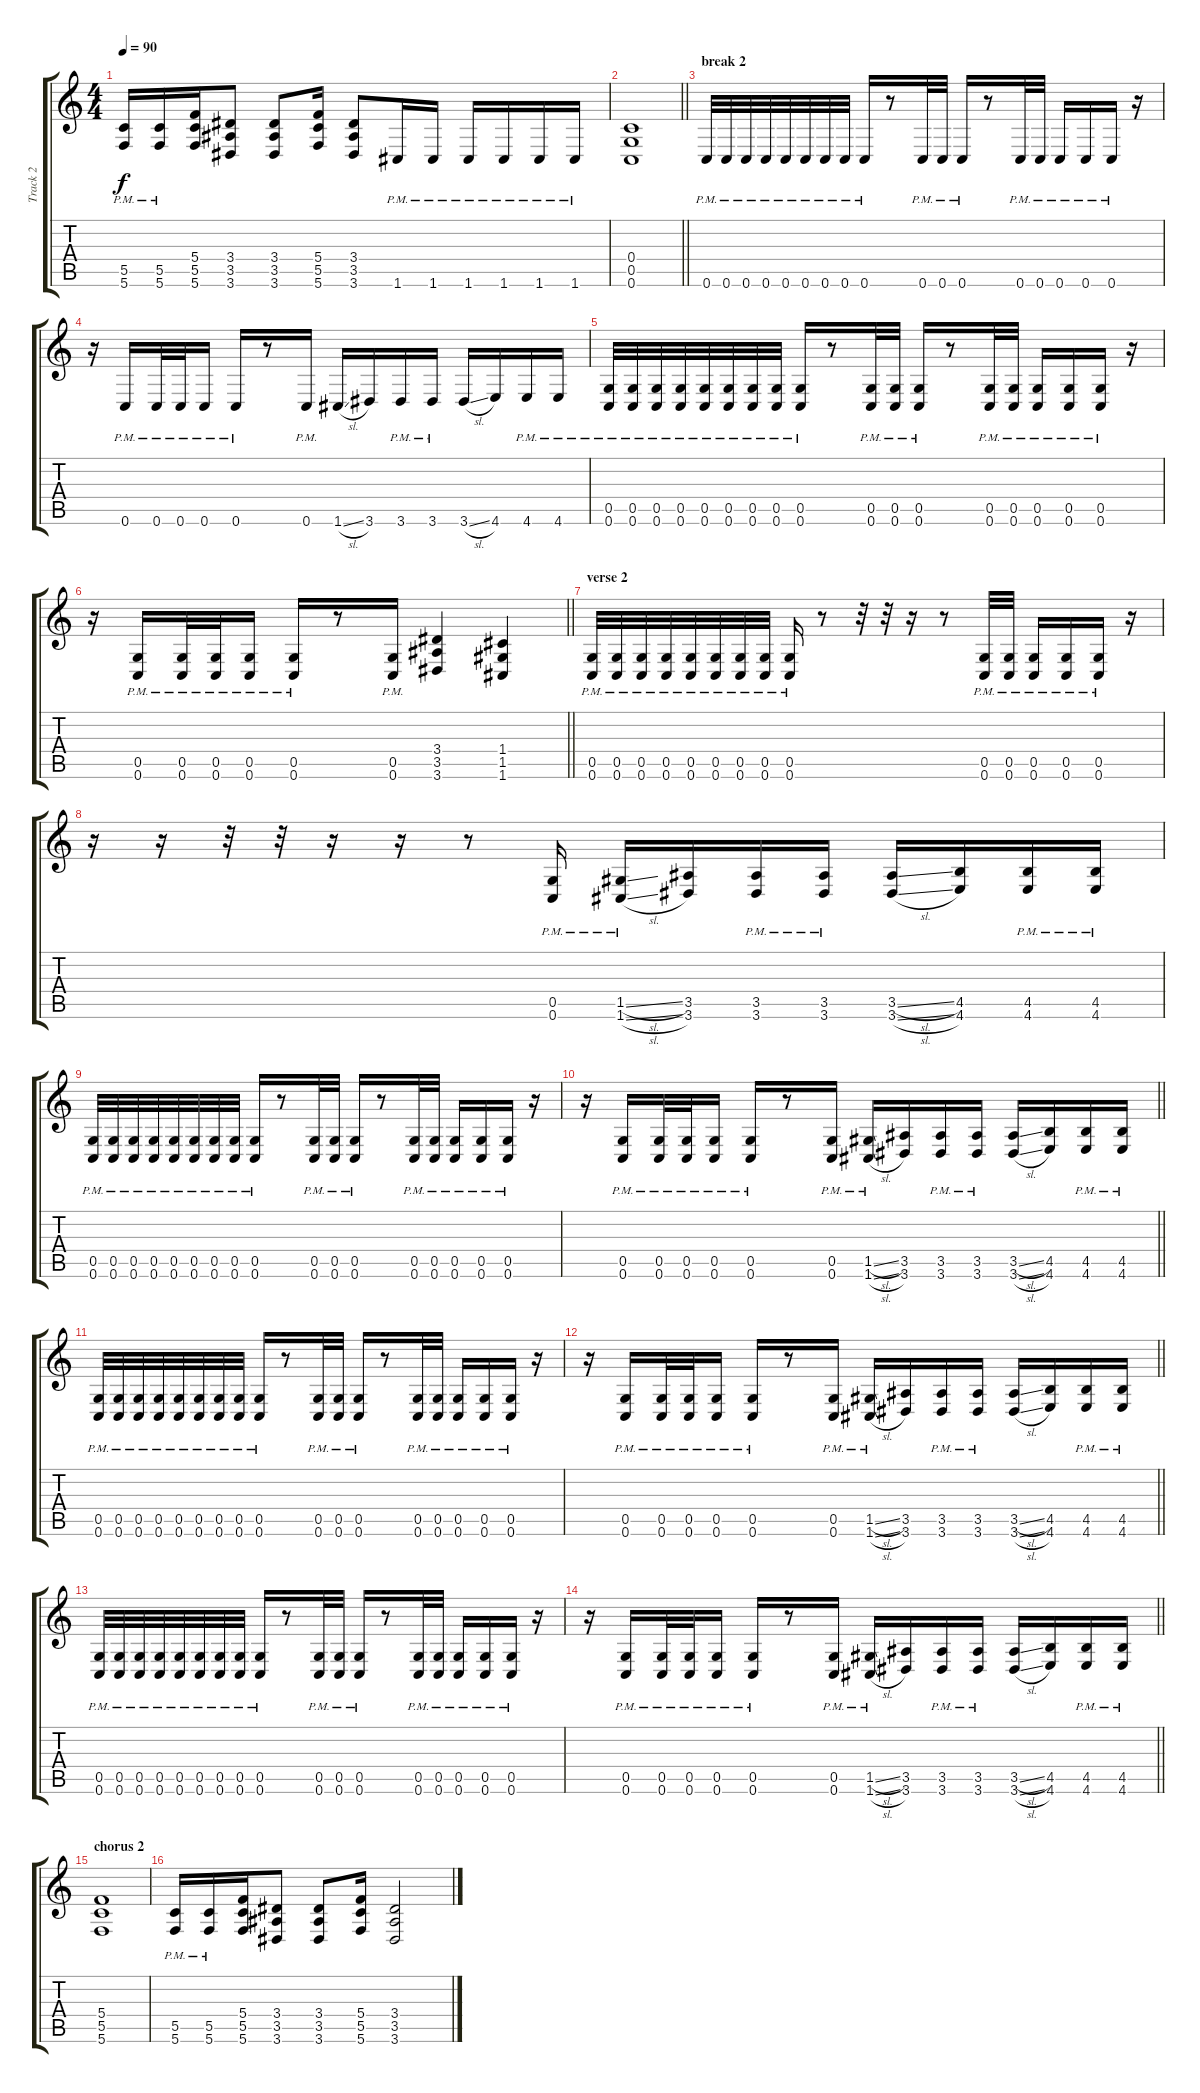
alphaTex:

\track ("Track 2" "Track 2") {instrument distortionguitar}
\staff {score tabs}
\tuning (D4 A3 F3 C3 G2 C2) {hide}
\ts (4 4)
\tempo 90
\clef g2
\ks c
(5.5{pm} 5.6{pm}).16{dy f} (5.5{pm} 5.6{pm}).16 (5.4 5.5 5.6).16 (3.4 3.5 3.6).8 (3.4 3.5 3.6).8 (5.4 5.5 5.6).16 (3.4 3.5 3.6).8 1.6{pm}.16 1.6{pm}.16 1.6{pm}.16 1.6{pm}.16 1.6{pm}.16 1.6{pm}.16 |
\barLineRight lightlight
(0.4 0.5 0.6).1 |
\section ("" "break 2")
0.6{pm}.32 0.6{pm}.32 0.6{pm}.32 0.6{pm}.32 0.6{pm}.32 0.6{pm}.32 0.6{pm}.32 0.6{pm}.32 0.6{pm}.16 r.8 0.6{pm}.32 0.6{pm}.32 0.6{pm}.16 r.8 0.6{pm}.32 0.6{pm}.32 0.6{pm}.16 0.6{pm}.16 0.6{pm}.16 r.16 |
r.16 0.6{pm}.16 0.6{pm}.32 0.6{pm}.32 0.6{pm}.16 0.6{pm}.16 r.8 0.6{pm}.16 1.6{sl}.16 3.6.16 3.6{pm}.16 3.6{pm}.16 3.6{sl}.16 4.6.16 4.6{pm}.16 4.6{pm}.16 |
(0.5{pm} 0.6{pm}).32 (0.5{pm} 0.6{pm}).32 (0.5{pm} 0.6{pm}).32 (0.5{pm} 0.6{pm}).32 (0.5{pm} 0.6{pm}).32 (0.5{pm} 0.6{pm}).32 (0.5{pm} 0.6{pm}).32 (0.5{pm} 0.6{pm}).32 (0.5{pm} 0.6{pm}).16 r.8 (0.5{pm} 0.6{pm}).32 (0.5{pm} 0.6{pm}).32 (0.5{pm} 0.6{pm}).16 r.8 (0.5{pm} 0.6{pm}).32 (0.5{pm} 0.6{pm}).32 (0.5{pm} 0.6{pm}).16 (0.5{pm} 0.6{pm}).16 (0.5{pm} 0.6{pm}).16 r.16 |
\barLineRight lightlight
r.16 (0.5{pm} 0.6{pm}).16 (0.5{pm} 0.6{pm}).32 (0.5{pm} 0.6{pm}).32 (0.5{pm} 0.6{pm}).16 (0.5{pm} 0.6{pm}).16 r.8 (0.5{pm} 0.6{pm}).16 (3.4 3.5 3.6).4 (1.4 1.5 1.6).4 |
\section ("" "verse 2")
(0.5{pm} 0.6{pm}).32 (0.5{pm} 0.6{pm}).32 (0.5{pm} 0.6{pm}).32 (0.5{pm} 0.6{pm}).32 (0.5{pm} 0.6{pm}).32 (0.5{pm} 0.6{pm}).32 (0.5{pm} 0.6{pm}).32 (0.5{pm} 0.6{pm}).32 (0.5{pm} 0.6{pm}).16 r.8 r.32 r.32 r.16 r.8 (0.5{pm} 0.6{pm}).32 (0.5{pm} 0.6{pm}).32 (0.5{pm} 0.6{pm}).16 (0.5{pm} 0.6{pm}).16 (0.5{pm} 0.6{pm}).16 r.16 |
r.16 r.16 r.32 r.32 r.16 r.16 r.8 (0.5{pm} 0.6{pm}).16 (1.5{sl pm} 1.6{sl}).16 (3.5 3.6).16 (3.5{pm} 3.6{pm}).16 (3.5{pm} 3.6{pm}).16 (3.5{sl} 3.6{sl}).16 (4.5 4.6).16 (4.5{pm} 4.6{pm}).16 (4.5{pm} 4.6{pm}).16 |
(0.5{pm} 0.6{pm}).32 (0.5{pm} 0.6{pm}).32 (0.5{pm} 0.6{pm}).32 (0.5{pm} 0.6{pm}).32 (0.5{pm} 0.6{pm}).32 (0.5{pm} 0.6{pm}).32 (0.5{pm} 0.6{pm}).32 (0.5{pm} 0.6{pm}).32 (0.5{pm} 0.6{pm}).16 r.8 (0.5{pm} 0.6{pm}).32 (0.5{pm} 0.6{pm}).32 (0.5{pm} 0.6{pm}).16 r.8 (0.5{pm} 0.6{pm}).32 (0.5{pm} 0.6{pm}).32 (0.5{pm} 0.6{pm}).16 (0.5{pm} 0.6{pm}).16 (0.5{pm} 0.6{pm}).16 r.16 |
\barLineRight lightlight
r.16 (0.5{pm} 0.6{pm}).16 (0.5{pm} 0.6{pm}).32 (0.5{pm} 0.6{pm}).32 (0.5{pm} 0.6{pm}).16 (0.5{pm} 0.6{pm}).16 r.8 (0.5{pm} 0.6{pm}).16 (1.5{sl pm} 1.6{sl}).16 (3.5 3.6).16 (3.5{pm} 3.6{pm}).16 (3.5{pm} 3.6{pm}).16 (3.5{sl} 3.6{sl}).16 (4.5 4.6).16 (4.5{pm} 4.6{pm}).16 (4.5{pm} 4.6{pm}).16 |
(0.5{pm} 0.6{pm}).32 (0.5{pm} 0.6{pm}).32 (0.5{pm} 0.6{pm}).32 (0.5{pm} 0.6{pm}).32 (0.5{pm} 0.6{pm}).32 (0.5{pm} 0.6{pm}).32 (0.5{pm} 0.6{pm}).32 (0.5{pm} 0.6{pm}).32 (0.5{pm} 0.6{pm}).16 r.8 (0.5{pm} 0.6{pm}).32 (0.5{pm} 0.6{pm}).32 (0.5{pm} 0.6{pm}).16 r.8 (0.5{pm} 0.6{pm}).32 (0.5{pm} 0.6{pm}).32 (0.5{pm} 0.6{pm}).16 (0.5{pm} 0.6{pm}).16 (0.5{pm} 0.6{pm}).16 r.16 |
\barLineRight lightlight
r.16 (0.5{pm} 0.6{pm}).16 (0.5{pm} 0.6{pm}).32 (0.5{pm} 0.6{pm}).32 (0.5{pm} 0.6{pm}).16 (0.5{pm} 0.6{pm}).16 r.8 (0.5{pm} 0.6{pm}).16 (1.5{sl pm} 1.6{sl}).16 (3.5 3.6).16 (3.5{pm} 3.6{pm}).16 (3.5{pm} 3.6{pm}).16 (3.5{sl} 3.6{sl}).16 (4.5 4.6).16 (4.5{pm} 4.6{pm}).16 (4.5{pm} 4.6{pm}).16 |
(0.5{pm} 0.6{pm}).32 (0.5{pm} 0.6{pm}).32 (0.5{pm} 0.6{pm}).32 (0.5{pm} 0.6{pm}).32 (0.5{pm} 0.6{pm}).32 (0.5{pm} 0.6{pm}).32 (0.5{pm} 0.6{pm}).32 (0.5{pm} 0.6{pm}).32 (0.5{pm} 0.6{pm}).16 r.8 (0.5{pm} 0.6{pm}).32 (0.5{pm} 0.6{pm}).32 (0.5{pm} 0.6{pm}).16 r.8 (0.5{pm} 0.6{pm}).32 (0.5{pm} 0.6{pm}).32 (0.5{pm} 0.6{pm}).16 (0.5{pm} 0.6{pm}).16 (0.5{pm} 0.6{pm}).16 r.16 |
\barLineRight lightlight
r.16 (0.5{pm} 0.6{pm}).16 (0.5{pm} 0.6{pm}).32 (0.5{pm} 0.6{pm}).32 (0.5{pm} 0.6{pm}).16 (0.5{pm} 0.6{pm}).16 r.8 (0.5{pm} 0.6{pm}).16 (1.5{sl pm} 1.6{sl}).16 (3.5 3.6).16 (3.5{pm} 3.6{pm}).16 (3.5{pm} 3.6{pm}).16 (3.5{sl} 3.6{sl}).16 (4.5 4.6).16 (4.5{pm} 4.6{pm}).16 (4.5{pm} 4.6{pm}).16 |
\section ("" "chorus 2")
(5.4 5.5 5.6).1 |
(5.5{pm} 5.6{pm}).16 (5.5{pm} 5.6{pm}).16 (5.4 5.5 5.6).16 (3.4 3.5 3.6).8 (3.4 3.5 3.6).8 (5.4 5.5 5.6).16 (3.4 3.5 3.6).2
